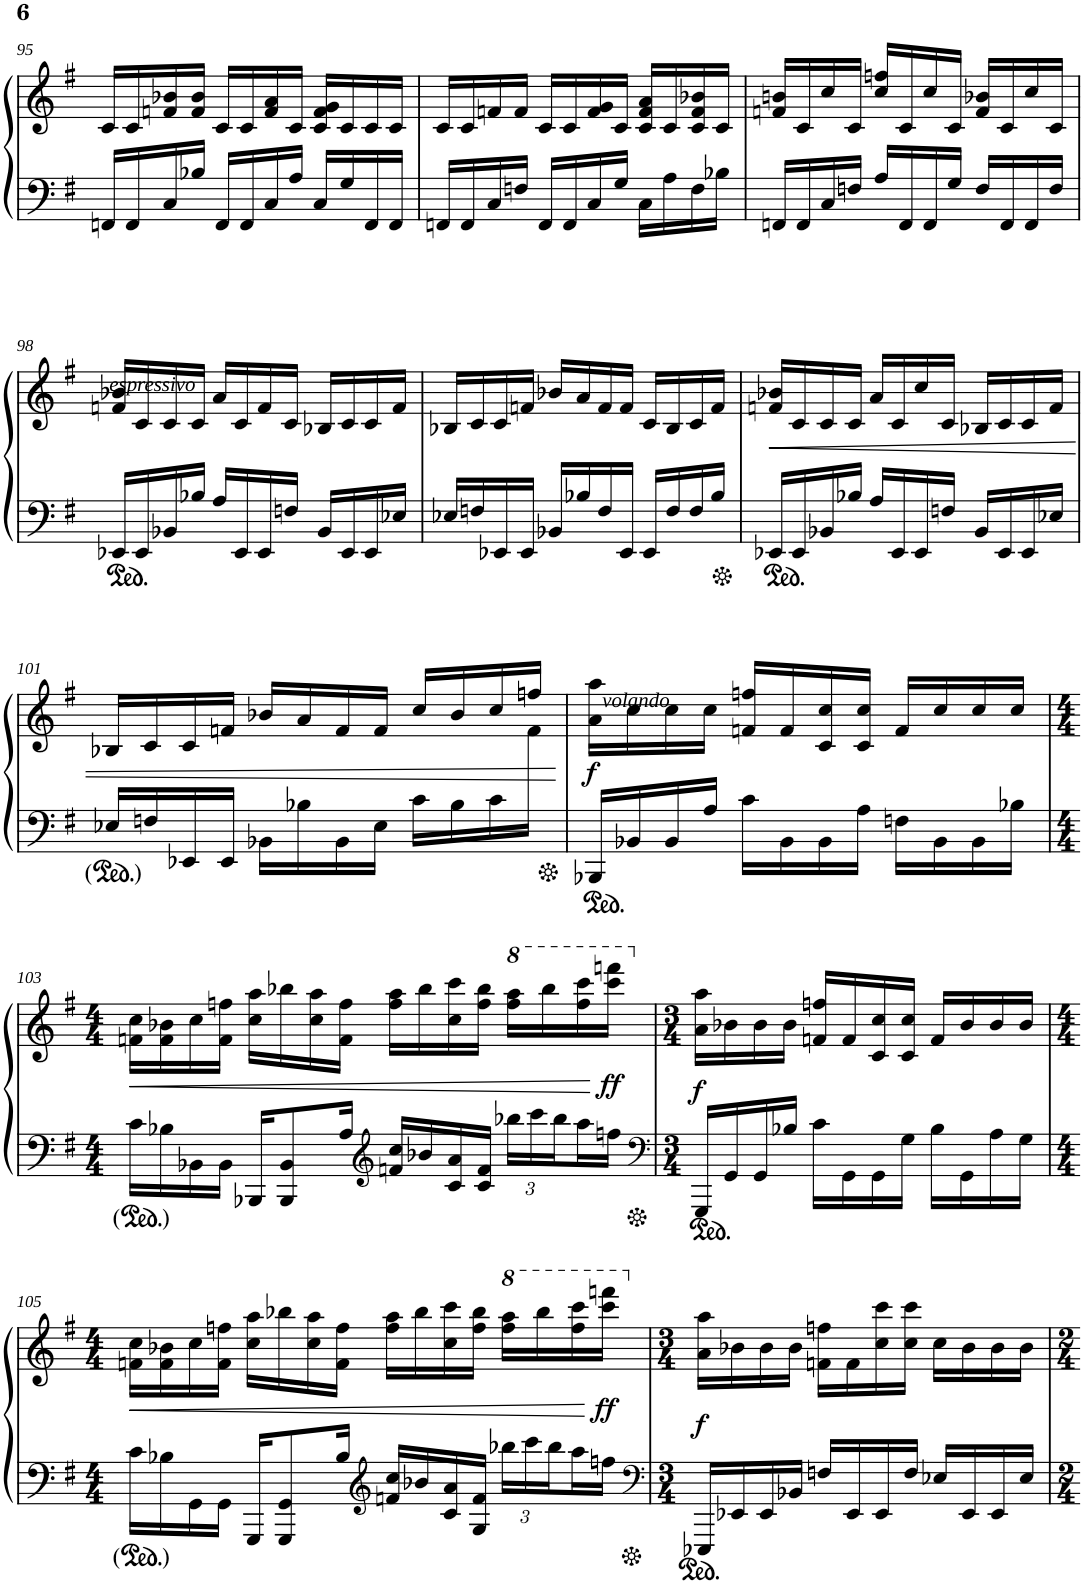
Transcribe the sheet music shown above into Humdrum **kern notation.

**kern	**kern	**dynam
*part1	*part1	*part1
*staff2	*staff1	*staff1/2
*I"Piano	*	*
*I'Pno.	*	*
!!LO:PB:g=z
*clefF4	*clefG2	*
*k[f#]	*k[f#]	*
*M3/4	*M3/4	*
=95	=95	=95
16FFn/LL	16c/LL	.
16FF/	16c/	.
16C/	16fn/ 16b-X/	.
16B-X/JJ	16f/ 16b-/JJ	.
16FF/LL	16c/LL	.
16FF/	16c/	.
16C/	16f/ 16a/	.
16A/JJ	16c/JJ	.
16C/LL	16c/ 16f/ 16g/LL	.
16G/	16c/	.
16FF/	16c/	.
16FF/JJ	16c/JJ	.
=96	=96	=96
16FFn/LL	16c/LL	.
16FF/	16c/	.
16C/	16fn/	.
16Fn/JJ	16f/JJ	.
16FF/LL	16c/LL	.
16FF/	16c/	.
16C/	16f/ 16g/	.
16G/JJ	16c/JJ	.
16C\LL	16c/ 16f/ 16a/LL	.
16A\	16c/	.
16F\	16c/ 16f/ 16b-X/	.
16B-X\JJ	16c/JJ	.
=97	=97	=97
16FFn/LL	16fn/ 16bn/LL	.
16FF/	16c/	.
16C/	16cc/	.
16Fn/JJ	16c/JJ	.
16A/LL	16cc/ 16ffn/LL	.
16FF/	16c/	.
16FF/	16cc/	.
16G/JJ	16c/JJ	.
16F/LL	16f/ 16b-X/LL	.
16FF/	16c/	.
16FF/	16cc/	.
16F/JJ	16c/JJ	.
!!LO:LB:g=z
=98	=98	=98
!	!LO:TX:b:i:t=espressivo	!
16EE-X/LL	16fn/ 16b-X/LL	.
16EE-/	16c/	.
16BB-X/	16c/	.
16B-X/JJ	16c/JJ	.
16A/LL	16a/LL	.
16EE-/	16c/	.
16EE-/	16f/	.
16Fn/JJ	16c/JJ	.
16BB-/LL	16B-X/LL	.
16EE-/	16c/	.
16EE-/	16c/	.
16E-X/JJ	16f/JJ	.
=99	=99	=99
16E-X/LL	16B-X/LL	.
16Fn/	16c/	.
16EE-X/	16c/	.
16EE-/JJ	16fn/JJ	.
16BB-X/LL	16b-X/LL	.
16B-X/	16a/	.
16F/	16f/	.
16EE-/JJ	16f/JJ	.
16EE-/LL	16c/LL	.
16F/	16B-/	.
16F/	16c/	.
16B-/JJ	16f/JJ	.
=100	=100	=100
*ped	*	*
!	!	!LO:HP:b
16EE-X/LL	16fn/ 16b-X/LL	<
16EE-/	16c/	.
16BB-X/	16c/	.
16B-X/JJ	16c/JJ	.
16A/LL	16a/LL	.
16EE-/	16c/	.
16EE-/	16cc/	.
16Fn/JJ	16c/JJ	.
16BB-/LL	16B-X/LL	.
16EE-/	16c/	.
16EE-/	16c/	.
16E-X/JJ	16f/JJ	.
!!LO:LB:g=z
=101	=101	=101
*	*^	*
16E-X/LL	16B-X/LL	8.ryy	.
16Fn/	16c/	.	.
16EE-X/	16c/	.	.
*	*v	*v	*
16EE-/JJ	16fn/JJ	.
16BB-X\LL	16b-X/LL	.
16B-X\	16a/	.
16BB-\	16f/	.
16E-\JJ	16f/JJ	.
16c\LL	16cc/LL	.
16B-\	16b-/	.
16c\	16cc/	.
*	*^	*
16ryy	16ffn/JJ	16f\JJ	.
*	*v	*v	*
.	.	[
=102	=102	=102
*	*Xped	*
!	!LO:TX:b:i:t=volando	!
!	!	!LO:DY:b
16BBB-X/LL	16a\ 16aa\LL	f
16BB-X/	16cc\	.
16BB-/	16cc\	.
16A/JJ	16cc\JJ	.
16c\LL	16fn/ 16ffn/LL	.
16BB-\	16f/	.
16BB-\	16c/ 16cc/	.
16A\JJ	16c/ 16cc/JJ	.
16Fn\LL	16f/LL	.
16BB-\	16cc/	.
16BB-\	16cc/	.
16B-X\JJ	16cc/JJ	.
!!LO:LB:g=z
=103	=103	=103
*M4/4	*M4/4	*
!	!	!LO:HP:b
16c\LL	16fn\ 16cc\LL	<
16B-X\	16f\ 16b-X\	.
16BB-X\	16cc\	.
16BB-\JJ	16f\ 16ffn\JJ	.
16BBB-X/KL	16cc\ 16aa\LL	.
8BBB-/ 8BB-/	16bb-X\	.
.	16cc\ 16aa\	.
16A/Jk	16f\ 16ff\JJ	.
*clefG2	*	*
16fn/ 16cc/LL	16ff\ 16aa\LL	.
16b-X/	16bb-\	.
16c/ 16a/	16cc\ 16ccc\	.
16c/ 16f/JJ	16ff\ 16bb-\JJ	.
*Xbrackettup	*	*
*	*8va	*
24bb-X\LL	16fff\ 16aaa\LL	.
24ccc\	.	.
.	16bbb-\	.
24bb-\	.	.
16aa\	16fff\ 16cccc\	.
!	!	!LO:DY:n=1:b
16ffn\JJ	16cccc\ 16ffffn\JJ	[ ff
=104	=104	=104
*clefF4	*	*
*M3/4	*M3/4	*
*	*X8va	*
!	!	!LO:DY:b
16GGG/LL	16a\ 16aa\LL	f
16GG/	16b-X\	.
16GG/	16b-\	.
16B-X/JJ	16b-\JJ	.
16c\LL	16fn/ 16ffn/LL	.
16GG\	16f/	.
16GG\	16c/ 16cc/	.
16G\JJ	16c/ 16cc/JJ	.
16B-\LL	16f/LL	.
16GG\	16b-/	.
16A\	16b-/	.
16G\JJ	16b-/JJ	.
!!LO:LB:g=z
=105	=105	=105
*M4/4	*M4/4	*
!	!	!LO:HP:b
16c\LL	16fn\ 16cc\LL	<
16B-X\	16f\ 16b-X\	.
16GG\	16cc\	.
16GG\JJ	16f\ 16ffn\JJ	.
16GGG/KL	16cc\ 16aa\LL	.
8GGG/ 8GG/	16bb-X\	.
.	16cc\ 16aa\	.
16B-/Jk	16f\ 16ff\JJ	.
*clefG2	*	*
16fn/ 16cc/LL	16ff\ 16aa\LL	.
16b-X/	16bb-\	.
16c/ 16a/	16cc\ 16ccc\	.
16G/ 16f/JJ	16ff\ 16bb-\JJ	.
*	*8va	*
24bb-X\LL	16fff\ 16aaa\LL	.
24ccc\	.	.
.	16bbb-\	.
24bb-\	.	.
16aa\	16fff\ 16cccc\	.
!	!	!LO:DY:n=1:b
16ffn\JJ	16cccc\ 16ffffn\JJ	[ ff
=106	=106	=106
*clefF4	*	*
*M3/4	*M3/4	*
*	*X8va	*
!	!	!LO:DY:b
16EEE-X/LL	16a\ 16aa\LL	f
16EE-X/	16b-X\	.
16EE-/	16b-\	.
16BB-X/JJ	16b-\JJ	.
16Fn/LL	16fn\ 16ffn\LL	.
16EE-/	16f\	.
16EE-/	16cc\ 16ccc\	.
16F/JJ	16cc\ 16ccc\JJ	.
16E-X/LL	16cc\LL	.
16EE-/	16b-\	.
16EE-/	16b-\	.
16E-/JJ	16b-\JJ	.
=	=	=
*-	*-	*-
